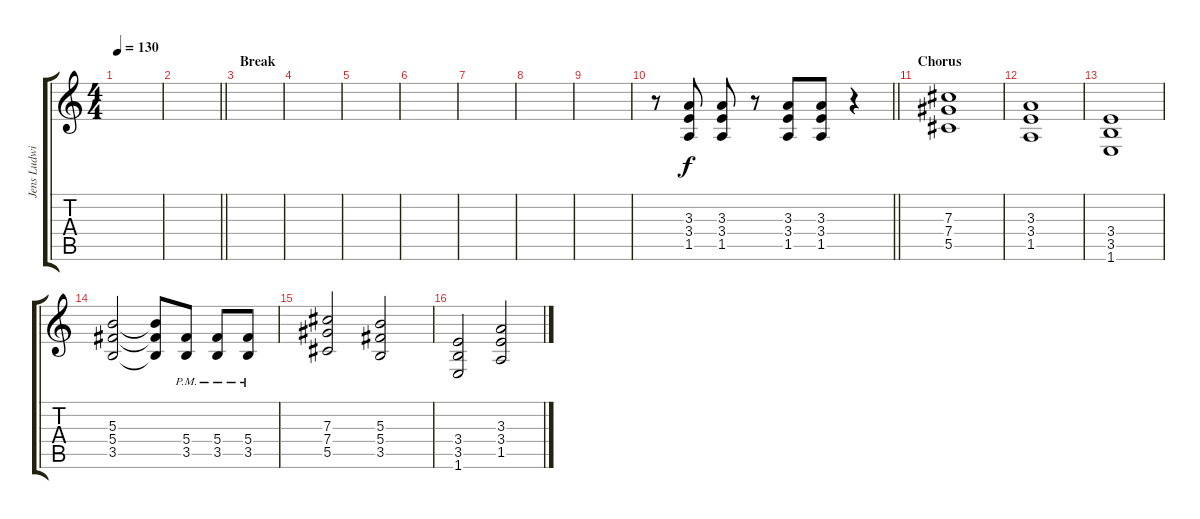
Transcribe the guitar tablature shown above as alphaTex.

\track ("Jens Ludwig" "Jens Ludwi") {instrument distortionguitar}
\staff {score tabs}
\tuning (Eb4 Bb3 Gb3 Db3 Ab2 Eb2) {hide}
\ts (4 4)
\tempo 130
\clef g2
\ks c
|
\barLineRight lightlight
|
\section ("" "Break")
|
|
|
|
|
|
|
\barLineRight lightlight
r.8 (3.3 3.4 1.5).8 (3.3 3.4 1.5).8 r.8 (3.3 3.4 1.5).8 (3.3 3.4 1.5).8 r.4 |
\section ("" "Chorus")
(7.3 7.4 5.5).1 |
(3.3 3.4 1.5).1 |
(3.4 3.5 1.6).1 |
(5.3 5.4 3.5).2 (5.3{t} 5.4{t} 3.5{t}).8 (5.4 3.5{pm}).8 (5.4 3.5{pm}).8 (5.4 3.5{pm}).8 |
(7.3 7.4 5.5).2 (5.3 5.4 3.5).2 |
(3.4 3.5 1.6).2 (3.3 3.4 1.5).2
